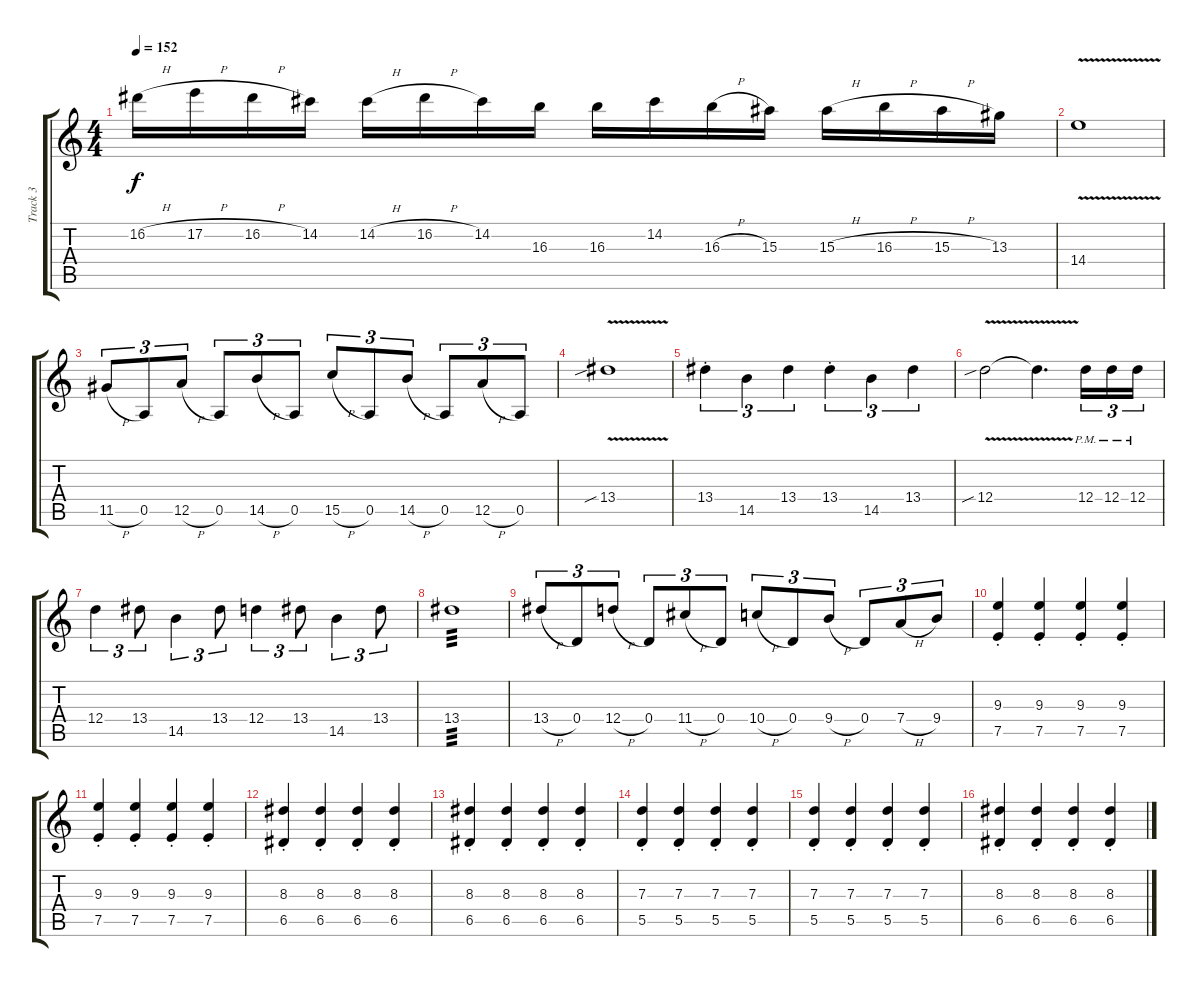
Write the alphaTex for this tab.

\track ("Track 3" "Track 3") {instrument distortionguitar}
\staff {score tabs}
\tuning (D4 B3 G3 D3 A2 E2) {hide}
\ts (4 4)
\tempo 152
\clef g2
\ks c
16.2{h}.16{dy f} 17.2{h}.16 16.2{h}.16 14.2.16 14.2{h}.16 16.2{h}.16 14.2.16 16.3.16 16.3.16 14.2.16 16.3{h}.16 15.3.16 15.3{h}.16 16.3{h}.16 15.3{h}.16 13.3.16 |
14.4{v}.1 |
11.5{h}.8{tu (3 2)} 0.5.8{tu (3 2)} 12.5{h}.8{tu (3 2)} 0.5.8{tu (3 2)} 14.5{h}.8{tu (3 2)} 0.5.8{tu (3 2)} 15.5{h}.8{tu (3 2)} 0.5.8{tu (3 2)} 14.5{h}.8{tu (3 2)} 0.5.8{tu (3 2)} 12.5{h}.8{tu (3 2)} 0.5.8{tu (3 2)} |
13.4{v sib}.1 |
13.4{st}.4{tu (3 2)} 14.5.4{tu (3 2)} 13.4.4{tu (3 2)} 13.4{st}.4{tu (3 2)} 14.5.4{tu (3 2)} 13.4.4{tu (3 2)} |
12.4{v sib}.2 12.4{t}.4{d} 12.4{pm}.16{tu (3 2)} 12.4{pm}.16{tu (3 2)} 12.4{pm}.16{tu (3 2)} |
12.4.4{tu (3 2)} 13.4.8{tu (3 2)} 14.5.4{tu (3 2)} 13.4.8{tu (3 2)} 12.4.4{tu (3 2)} 13.4.8{tu (3 2)} 14.5.4{tu (3 2)} 13.4.8{tu (3 2)} |
13.4.1{tp 3} |
13.4{h}.8{tu (3 2)} 0.4.8{tu (3 2)} 12.4{h}.8{tu (3 2)} 0.4.8{tu (3 2)} 11.4{h}.8{tu (3 2)} 0.4.8{tu (3 2)} 10.4{h}.8{tu (3 2)} 0.4.8{tu (3 2)} 9.4{h}.8{tu (3 2)} 0.4.8{tu (3 2)} 7.4{h}.8{tu (3 2)} 9.4.8{tu (3 2)} |
(9.3{st} 7.5{st}).4 (9.3{st} 7.5{st}).4 (9.3{st} 7.5{st}).4 (9.3{st} 7.5{st}).4 |
(9.3{st} 7.5{st}).4 (9.3{st} 7.5{st}).4 (9.3{st} 7.5{st}).4 (9.3{st} 7.5{st}).4 |
(8.3{st} 6.5{st}).4 (8.3{st} 6.5{st}).4 (8.3{st} 6.5{st}).4 (8.3{st} 6.5{st}).4 |
(8.3{st} 6.5{st}).4 (8.3{st} 6.5{st}).4 (8.3{st} 6.5{st}).4 (8.3{st} 6.5{st}).4 |
(7.3{st} 5.5{st}).4 (7.3{st} 5.5{st}).4 (7.3{st} 5.5{st}).4 (7.3{st} 5.5{st}).4 |
(7.3{st} 5.5{st}).4 (7.3{st} 5.5{st}).4 (7.3{st} 5.5{st}).4 (7.3{st} 5.5{st}).4 |
(8.3{st} 6.5{st}).4 (8.3{st} 6.5{st}).4 (8.3{st} 6.5{st}).4 (8.3{st} 6.5{st}).4
